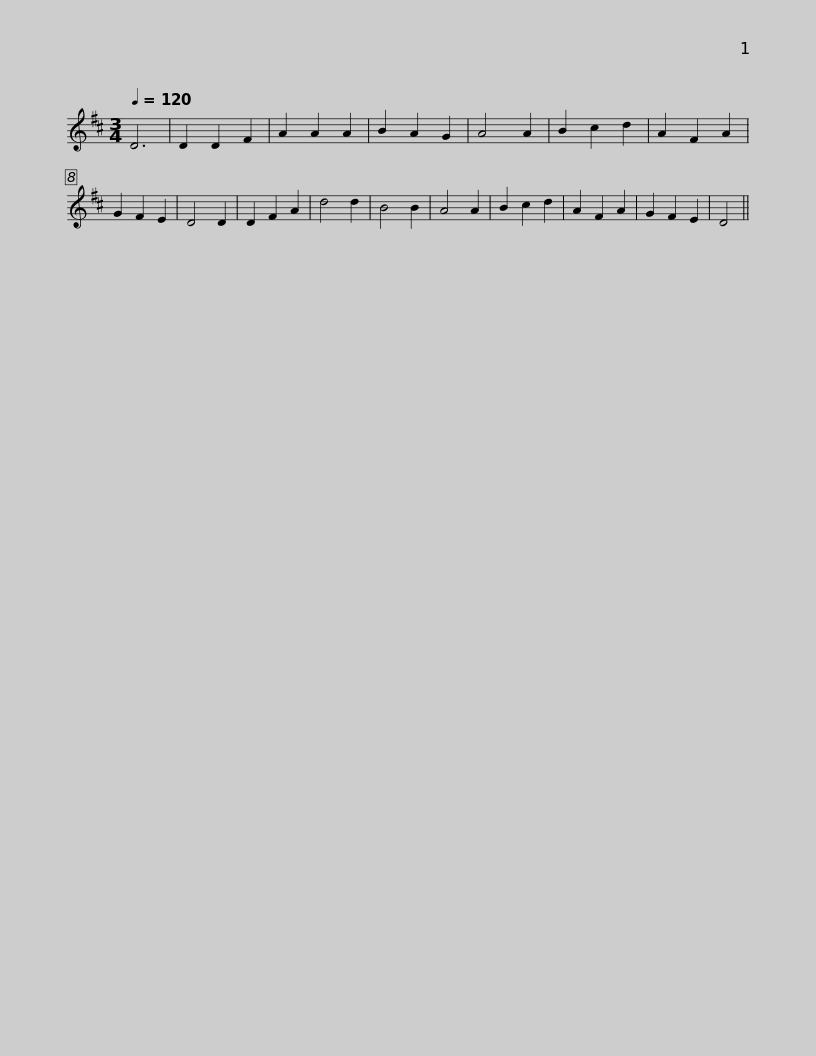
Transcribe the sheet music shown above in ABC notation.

X:1
L:1/8
Q:1/4=120
M:3/4
I:linebreak $
K:D
V:1 treble
V:1
 D6 | D2 D2 F2 | A2 A2 A2 | B2 A2 G2 | A4 A2 | %5
 B2 c2 d2 | A2 F2 A2 | G2 F2 E2 | D4 D2 | D2 F2 A2 | %10
 d4 d2 | B4 B2 | A4 A2 | B2 c2 d2 |$ A2 F2 A2 | %15
 G2 F2 E2 | D4 || %17
